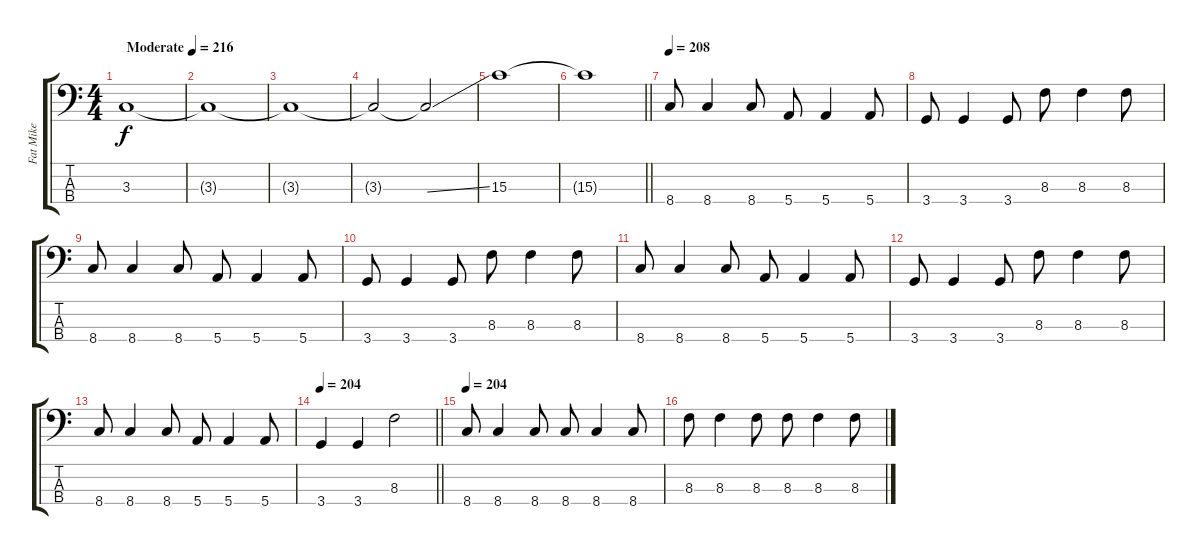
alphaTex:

\track ("Fat Mike" "Fat Mike") {instrument electricbasspick}
\staff {score tabs}
\tuning (G2 D2 A1 E1) {hide}
\ts (4 4)
\tempo (216 "Moderate")
\clef f4
\ks c
3.3.1{dy f instrument electricbasspick} |
3.3{t}.1 |
3.3{t}.1 |
3.3{t}.2 3.3{ss t}.2 |
15.3.1 |
\barLineRight lightlight
15.3{t}.1 |
\section ("" "")
\tempo 208
8.4.8 8.4.4 8.4.8 5.4.8 5.4.4 5.4.8 |
3.4.8 3.4.4 3.4.8 8.3.8 8.3.4 8.3.8 |
8.4.8 8.4.4 8.4.8 5.4.8 5.4.4 5.4.8 |
3.4.8 3.4.4 3.4.8 8.3.8 8.3.4 8.3.8 |
8.4.8 8.4.4 8.4.8 5.4.8 5.4.4 5.4.8 |
3.4.8 3.4.4 3.4.8 8.3.8 8.3.4 8.3.8 |
8.4.8 8.4.4 8.4.8 5.4.8 5.4.4 5.4.8 |
\tempo 204
\barLineRight lightlight
3.4.4 3.4.4 8.3.2 |
\section ("" "")
\tempo 204
8.4.8 8.4.4 8.4.8 8.4.8 8.4.4 8.4.8 |
8.3.8 8.3.4 8.3.8 8.3.8 8.3.4 8.3.8
